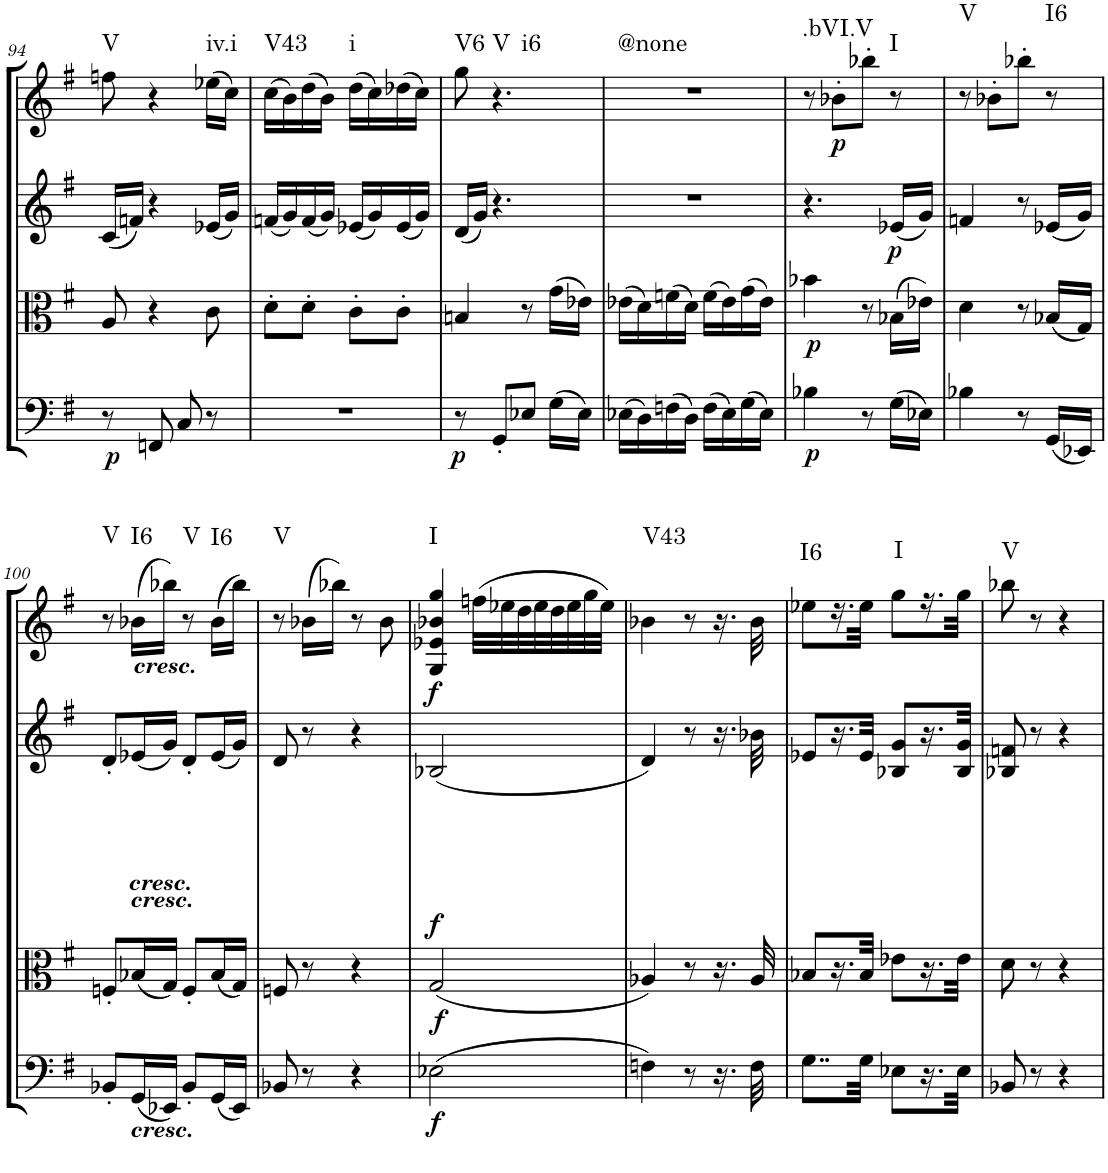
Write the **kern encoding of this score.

**kern	**dynam	**kern	**dynam	**kern	**dynam	**kern	**dynam	**harte
*part4	*part4	*part3	*part3	*part2	*part2	*part1	*part1	*part1
*staff4	*staff4	*staff3	*staff3	*staff2	*staff2	*staff1	*staff1	*
*I"Cello	*	*I"Viola	*	*I"2nd Violin	*	*I"1st Violin	*	*
*	*	*I'Vla	*	*I'Vln	*	*I'Vln	*	*
!!LO:PB:g=z
*clefF4	*	*clefC3	*	*clefG2	*	*clefG2	*	*
*k[f#]	*	*k[f#]	*	*k[f#]	*	*k[f#]	*	*
*G:	*	*G:	*	*G:	*	*G:	*	*
*M2/4	*	*M2/4	*	*M2/4	*	*M2/4	*	*
=94	=94	=94	=94	=94	=94	=94	=94	=94
!	!LO:DY:b	!	!	!	!	!	!	!LO:H:kt=V
8r	p	8A/	.	(16c/LL	.	8ffn\	.	N
.	.	.	.	16fn/JJ)	.	.	.	.
8FFn/	.	4r	.	4r	.	4r	.	.
8C/	.	.	.	.	.	.	.	.
!	!	!	!	!	!	!	!	!LO:H:kt=iv.i
8r	.	8c\	.	(16e-X/LL	.	(16ee-X\LL	.	N
.	.	.	.	16g/JJ)	.	16cc\JJ)	.	.
=95	=95	=95	=95	=95	=95	=95	=95	=95
!	!	!	!	!	!	!	!	!LO:H:kt=V43
2r	.	8d'\L	.	(16fn/LL	.	(16cc\LL	.	N
.	.	.	.	16g/)	.	16b\)	.	.
.	.	8d'\J	.	(16f/	.	(16dd\	.	.
.	.	.	.	16g/JJ)	.	16b\JJ)	.	.
!	!	!	!	!	!	!	!	!LO:H:kt=i
.	.	8c'\L	.	(16e-X/LL	.	(16dd\LL	.	N
.	.	.	.	16g/)	.	16cc\)	.	.
.	.	8c'\J	.	(16e-/	.	(16dd-X\	.	.
.	.	.	.	16g/JJ)	.	16cc\JJ)	.	.
=96	=96	=96	=96	=96	=96	=96	=96	=96
!	!LO:DY:b	!	!	!	!	!	!	!LO:H:kt=V6
8r	p	4Bn/	.	(16d/LL	.	8gg\	.	N
.	.	.	.	16g/JJ)	.	.	.	.
!	!	!	!	!	!	!	!	!LO:H:n=1:kt=V
!	!	!	!	!	!	!	!	!LO:H:n=2:kt=i6
8GG'/L	.	.	.	4.r	.	4.r	.	N N
8E-X/J	.	8r	.	.	.	.	.	.
(16G\LL	.	(16g\LL	.	.	.	.	.	.
16E-\JJ)	.	16e-X\JJ)	.	.	.	.	.	.
=97	=97	=97	=97	=97	=97	=97	=97	=97
!	!	!	!	!	!	!	!	!LO:H:kt=@none
(16E-X\LL	.	(16e-X\LL	.	2r	.	2r	.	N
16D\)	.	16d\)	.	.	.	.	.	.
(16Fn\	.	(16fn\	.	.	.	.	.	.
16D\JJ)	.	16d\JJ)	.	.	.	.	.	.
(16F\LL	.	(16f\LL	.	.	.	.	.	.
16E-\)	.	16e-\)	.	.	.	.	.	.
(16G\	.	(16g\	.	.	.	.	.	.
16E-\JJ)	.	16e-\JJ)	.	.	.	.	.	.
=98	=98	=98	=98	=98	=98	=98	=98	=98
!	!LO:DY:b	!	!LO:DY:b	!	!	!	!	!LO:H:kt=.bVI.V
4B-X\	p	4b-X\	p	4.r	.	8r	.	N
!	!	!	!	!	!	!	!LO:DY:b	!
.	.	.	.	.	.	8b-X'\L	p	.
8r	.	8r	.	.	.	8bb-X'\J	.	.
!	!	!	!	!	!LO:DY:b	!	!	!LO:H:kt=I
(16G\LL	.	(16B-X\LL	.	(16e-X/LL	p	8r	.	N
16E-X\JJ)	.	16e-X\JJ)	.	16g/JJ)	.	.	.	.
=99	=99	=99	=99	=99	=99	=99	=99	=99
!	!	!	!	!	!	!	!	!LO:H:kt=V
4B-X\	.	4d\	.	4fn/	.	8r	.	N
.	.	.	.	.	.	8b-X'\L	.	.
8r	.	8r	.	8r	.	8bb-X'\J	.	.
!	!	!	!	!	!	!	!	!LO:H:kt=I6
(16GG/LL	.	(16B-X/LL	.	(16e-X/LL	.	8r	.	N
16EE-X/JJ)	.	16G/JJ)	.	16g/JJ)	.	.	.	.
!!LO:LB:g=z
=100	=100	=100	=100	=100	=100	=100	=100	=100
!	!	!	!	!	!	!	!	!LO:H:kt=V
8BB-X'/L	.	8Fn'/L	.	8d'/L	.	8r	.	N
!	!	!	!	!	!	!LO:TX:b:Bi:t=cresc.	!	!
!	!	!	!	!LO:TX:b:Bi:t=cresc.	!	!	!	!
!	!	!LO:TX:a:Bi:t=cresc.	!	!	!	!	!	!
!LO:TX:b:Bi:t=cresc.	!	!	!	!	!	!	!	!LO:H:kt=I6
(16GG/L	.	(16B-X/L	.	(16e-X/L	.	(16b-X\LL	.	N
16EE-X/JJ)	.	16G/JJ)	.	16g/JJ)	.	16bb-X\JJ)	.	.
!	!	!	!	!	!	!	!	!LO:H:kt=V
8BB-'/L	.	8F'/L	.	8d'/L	.	8r	.	N
!	!	!	!	!	!	!	!	!LO:H:kt=I6
(16GG/L	.	(16B-/L	.	(16e-/L	.	(16b-\LL	.	N
16EE-/JJ)	.	16G/JJ)	.	16g/JJ)	.	16bb-\JJ)	.	.
=101	=101	=101	=101	=101	=101	=101	=101	=101
!	!	!	!	!	!	!	!	!LO:H:kt=V
8BB-X/	.	8Fn/	.	8d/	.	8r	.	N
8r	.	8r	.	8r	.	(16b-X\LL	.	.
.	.	.	.	.	.	16bb-X\JJ)	.	.
4r	.	4r	.	4r	.	8r	.	.
.	.	.	.	.	.	8b-\	.	.
=102	=102	=102	=102	=102	=102	=102	=102	=102
!	!LO:DY:b	!	!LO:DY:b	!	!	!	!	!
!	!	!	!LO:DY:n=1:a	!	!LO:DY:a	!	!	!LO:H:kt=I
(2E-X\	f	(2G/	f f	(2B-X/	f	4G/ 4e-X/ 4b-X/ 4gg/	.	N
.	.	.	.	.	.	(32ffn\LLL	.	.
.	.	.	.	.	.	32ee-X\	.	.
.	.	.	.	.	.	32dd\	.	.
.	.	.	.	.	.	32ee-\	.	.
.	.	.	.	.	.	32dd\	.	.
.	.	.	.	.	.	32ee-\	.	.
.	.	.	.	.	.	32gg\	.	.
.	.	.	.	.	.	32ee-\JJJ)	.	.
=103	=103	=103	=103	=103	=103	=103	=103	=103
!	!	!	!	!	!	!	!	!LO:H:kt=V43
4Fn\)	.	4A-X/)	.	4d/)	.	4b-X\	.	N
8r	.	8r	.	8r	.	8r	.	.
16.r	.	16.r	.	16.r	.	16.r	.	.
32F\	.	32A-/	.	32b-X\	.	32b-\	.	.
=104	=104	=104	=104	=104	=104	=104	=104	=104
!	!	!	!	!	!	!	!	!LO:H:kt=I6
8..G\L	.	8B-X/L	.	8e-X/L	.	8ee-X\L	.	N
.	.	16.r	.	16.r	.	16.r	.	.
32G\Jkk	.	32B-/JJk	.	32e-/JJk	.	32ee-\JJk	.	.
!	!	!	!	!	!	!	!	!LO:H:kt=I
8E-X\L	.	8e-X\L	.	8B-X/ 8g/L	.	8gg\L	.	N
16.r	.	16.r	.	16.r	.	16.r	.	.
32E-\JJk	.	32e-\JJk	.	32B-/ 32g/JJk	.	32gg\JJk	.	.
=105	=105	=105	=105	=105	=105	=105	=105	=105
!	!	!	!	!	!	!	!	!LO:H:kt=V
8BB-X/	.	8d\	.	8B-X/ 8fn/	.	8bb-X\	.	N
8r	.	8r	.	8r	.	8r	.	.
4r	.	4r	.	4r	.	4r	.	.
=	=	=	=	=	=	=	=	=
*-	*-	*-	*-	*-	*-	*-	*-	*-
